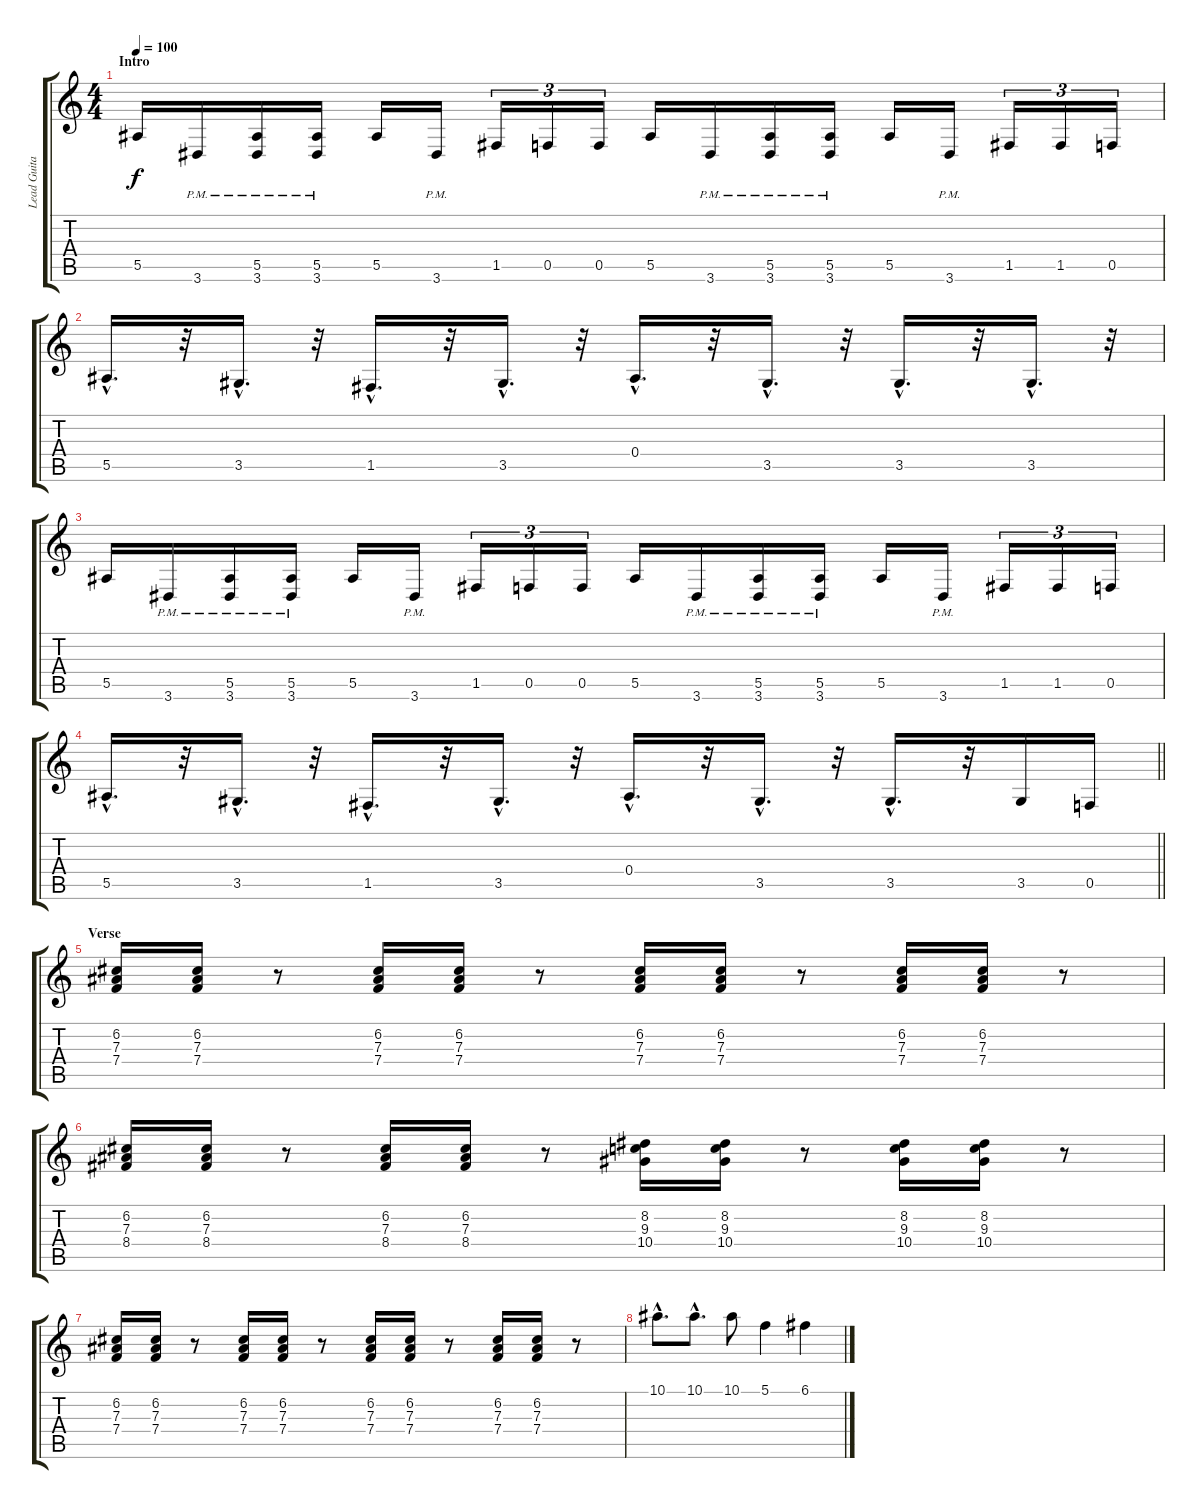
\track ("Lead Guitar 2" "Lead Guita") {instrument distortionguitar}
\staff {score tabs}
\tuning (C4 G3 Eb3 Bb2 F2 C2) {hide}
\ts (4 4)
\section ("" "Intro")
\tempo 100
\clef g2
\ks c
5.5.16{dy f instrument distortionguitar} 3.6{pm}.16 (5.5{pm} 3.6{pm}).16 (5.5{pm} 3.6{pm}).16 5.5.16 3.6{pm}.16 1.5.16{tu (3 2)} 0.5.16{tu (3 2)} 0.5.16{tu (3 2)} 5.5.16 3.6{pm}.16 (5.5{pm} 3.6{pm}).16 (5.5{pm} 3.6{pm}).16 5.5.16 3.6{pm}.16 1.5.16{tu (3 2)} 1.5.16{tu (3 2)} 0.5.16{tu (3 2)} |
5.5{hac}.16{d} r.32 3.5{hac}.16{d} r.32 1.5{hac}.16{d} r.32 3.5{hac}.16{d} r.32 0.4{hac}.16{d} r.32 3.5{hac}.16{d} r.32 3.5{hac}.16{d} r.32 3.5{hac}.16{d} r.32 |
5.5.16 3.6{pm}.16 (5.5{pm} 3.6{pm}).16 (5.5{pm} 3.6{pm}).16 5.5.16 3.6{pm}.16 1.5.16{tu (3 2)} 0.5.16{tu (3 2)} 0.5.16{tu (3 2)} 5.5.16 3.6{pm}.16 (5.5{pm} 3.6{pm}).16 (5.5{pm} 3.6{pm}).16 5.5.16 3.6{pm}.16 1.5.16{tu (3 2)} 1.5.16{tu (3 2)} 0.5.16{tu (3 2)} |
\barLineRight lightlight
5.5{hac}.16{d} r.32 3.5{hac}.16{d} r.32 1.5{hac}.16{d} r.32 3.5{hac}.16{d} r.32 0.4{hac}.16{d} r.32 3.5{hac}.16{d} r.32 3.5{hac}.16{d} r.32 3.5.16 0.5.16 |
\section ("" "Verse")
(6.2 7.3 7.4).16{volume 10 balance 8 instrument overdrivenguitar} (6.2 7.3 7.4).16 r.8 (6.2 7.3 7.4).16 (6.2 7.3 7.4).16 r.8 (6.2 7.3 7.4).16 (6.2 7.3 7.4).16 r.8 (6.2 7.3 7.4).16 (6.2 7.3 7.4).16 r.8 |
(6.2 7.3 8.4).16 (6.2 7.3 8.4).16 r.8 (6.2 7.3 8.4).16 (6.2 7.3 8.4).16 r.8 (8.2 9.3 10.4).16 (8.2 9.3 10.4).16 r.8 (8.2 9.3 10.4).16 (8.2 9.3 10.4).16 r.8 |
(6.2 7.3 7.4).16 (6.2 7.3 7.4).16 r.8 (6.2 7.3 7.4).16 (6.2 7.3 7.4).16 r.8 (6.2 7.3 7.4).16 (6.2 7.3 7.4).16 r.8 (6.2 7.3 7.4).16 (6.2 7.3 7.4).16 r.8 |
10.1{hac}.8{d volume 13 instrument distortionguitar} 10.1{hac}.8{d} 10.1.8 5.1.4 6.1.4
